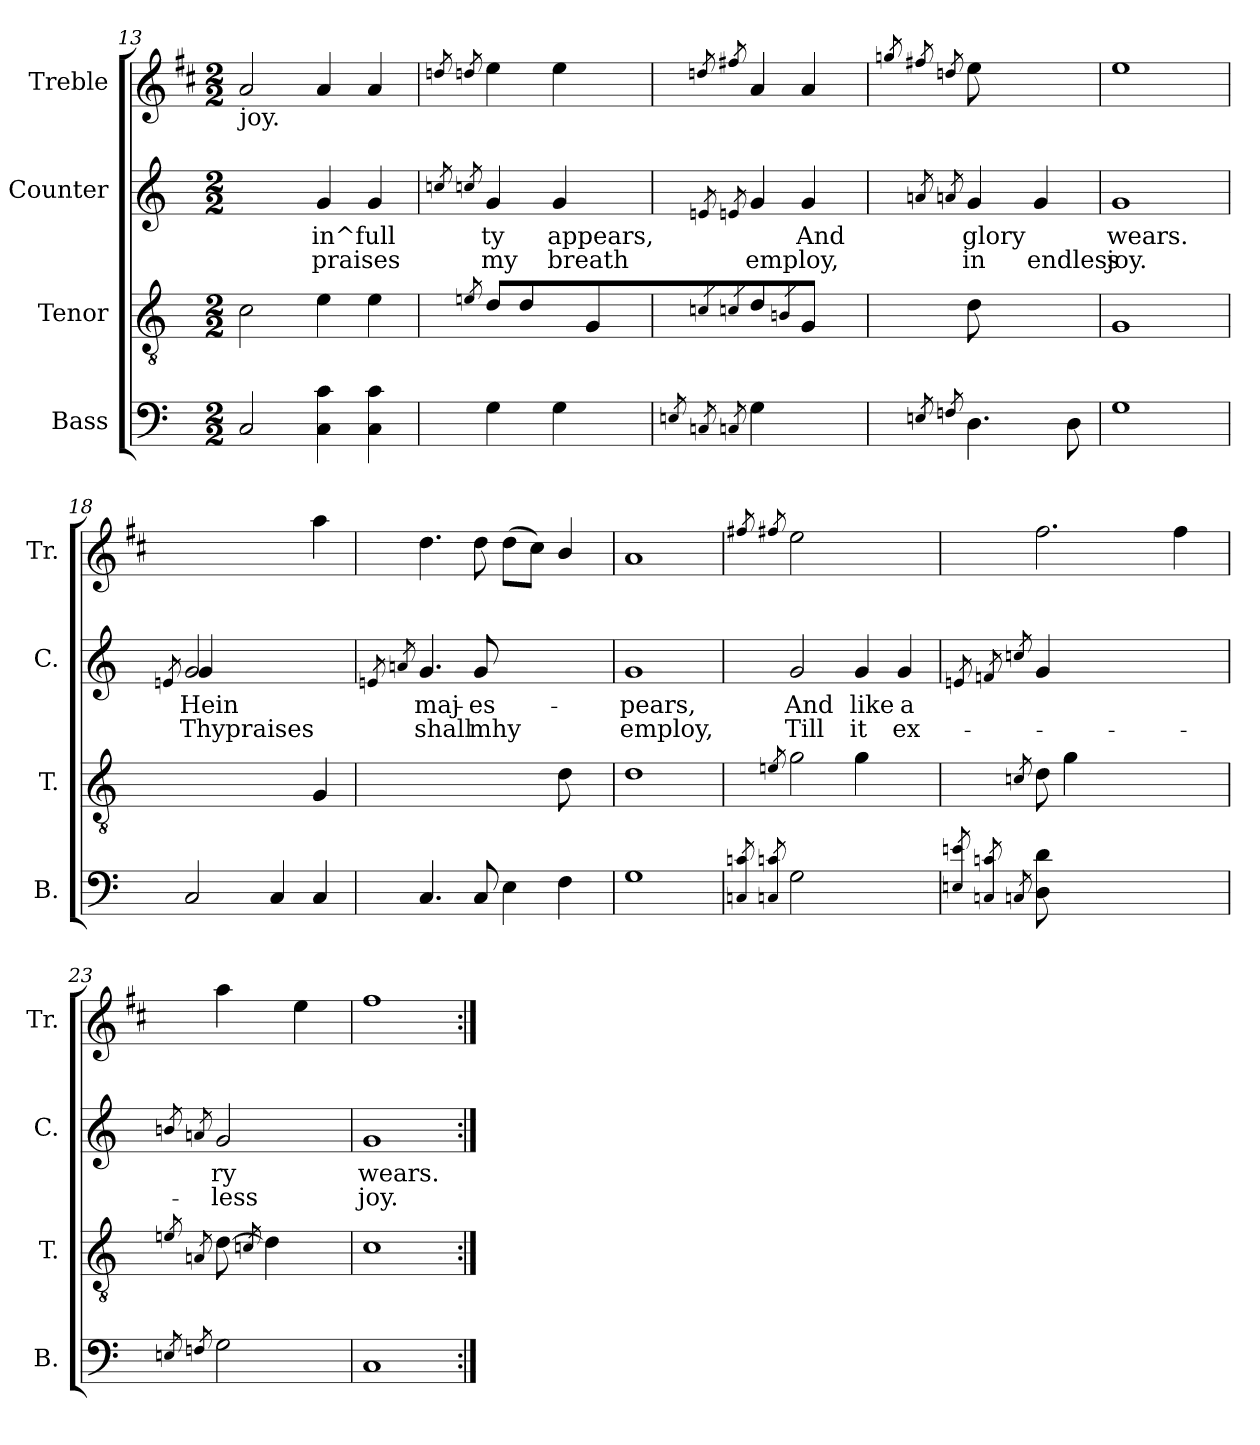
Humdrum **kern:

**kern	**text	**kern	**kern	**text	**text	**kern
*part4	*part4	*part3	*part2	*part2	*part2	*part1
*staff4	*staff4	*staff3	*staff2	*staff2	*staff2	*staff1
*I"Bass	*	*I"Tenor	*I"Counter	*	*	*I"Treble
*I'B.	*	*I'T.	*I'C.	*	*	*I'Tr.
!!LO:PB:g=z
*clefF4	*	*clefGv2	*clefG2	*	*	*clefG2
*	*	*	*	*	*	*ITrd1c2
*k[]	*	*k[]	*k[]	*	*	*k[]
*C:	*	*C:	*C:	*	*	*C:
*M2/2	*	*M2/2	*M2/2	*	*	*M2/2
=13	=13	=13	=13	=13	=13	=13
!	!	!	!	!	!	!LO:TX:b:t=joy.
!	!LO:LY:b	!	!	!	!	!
2C/	.	2c\	2ryy	.	.	2g/
!	!LO:LY:b	!	!	!LO:LY:b:rj	!LO:LY:b:rj	!
4c\ 4C\	.	4e\	4g/	in^full	praises	4g/
!	!LO:LY:b	!	!	!LO:LY:b:rj	!LO:LY:b:rj	!
4c\ 4C\	.	4e\	4g/	.	.	4g/
=14	=14	=14	=14	=14	=14	=14
.	.	.	8qccn/	.	.	8qccn/
.	.	8qen/	8qccn/	.	.	8qccn/
!	!LO:LY:b	!	!	!LO:LY:b:rj	!LO:LY:b:rj	!
4G\	.	8d\L	4g/	ty	my	4dd\
.	.	4d\	.	.	.	.
!	!LO:LY:b	!	!	!LO:LY:b:rj	!LO:LY:b:rj	!
4G\	.	.	4g/	appears,	breath	4dd\
.	.	4G/	.	.	.	.
8ryy	.	.	8ryy	.	.	8ryy
=15	=15	=15	=15	=15	=15	=15
8qEn/	.	.	.	.	.	.
8qCn/	.	8qcn/	8qen/	.	.	8qccn/
8qCn/	.	8qcn/	8qen/	.	.	8qeen/
!	!LO:LY:b	!	!	!LO:LY:b:rj	!LO:LY:b:rj	!
4G\	.	4d\	4g/	.	employ,	4g>/
.	.	8qBn/	.	.	.	.
!	!	!	!	!LO:LY:b:rj	!LO:LY:b:rj	!
4ryy	.	8G/J	4g/	And	.	4g/
.	.	8ryy	.	.	.	.
=16	=16	=16	=16	=16	=16	=16
.	.	.	.	.	.	8qffn/
8qEn/	.	.	8qan/	.	.	8qeen/
8qFn/	.	.	8qan/	.	.	8qccn/
!	!LO:LY:b	!	!	!LO:LY:b:rj	!LO:LY:b:rj	!
4.D\	.	8d\L	4g/	glory	in	8dd\
.	.	4.ryy	.	.	.	4.ryy
!	!	!	!	!LO:LY:b:rj	!LO:LY:b:rj	!
.	.	.	4g/	.	endless	.
!	!LO:LY:b	!	!	!	!	!
8D\	.	.	.	.	.	.
=17	=17	=17	=17	=17	=17	=17
!	!LO:LY:b	!	!	!LO:LY:b:rj	!LO:LY:b:rj	!
1G	.	1G	1g	wears.	joy.	1dd
=18	=18	=18	=18	=18	=18	=18
.	.	.	8qen/	.	.	.
!	!LO:LY:b	!	!	!LO:LY:b:rj	!LO:LY:b:rj	!
*	*	*	*^	*	*	*
2C/	.	2.ryy	2g/	4g/	Hein	Thypraises	2.ryy
.	.	.	.	2ryy	.	.	.
!	!LO:LY:b	!	!	!	!	!	!
4C/	.	.	2ryy	.	.	.	.
!	!LO:LY:b	!	!	!	!	!	!
4C/	.	4G/	.	4ryy	.	.	4gg\
*	*	*	*v	*v	*	*	*
=19	=19	=19	=19	=19	=19	=19
.	.	.	8qen/	.	.	.
.	.	.	8qan/	.	.	.
!	!LO:LY:b	!	!	!LO:LY:b:rj	!LO:LY:b:rj	!
4.C/	.	2.ryy	4.g/	maj-	-shall	4.cc\
!	!LO:LY:b	!	!	!LO:LY:b:rj	!LO:LY:b:rj	!
8C/	.	.	8g/	es-	-mhy	8cc\
!	!LO:LY:b	!	!	!	!	!
4E\	.	.	2ryy	.	.	(>8cc\L
.	.	.	.	.	.	8b\J)
!	!LO:LY:b	!	!	!	!	!
4F\	.	8d\L	.	.	.	4a/
.	.	8ryy	.	.	.	.
=20	=20	=20	=20	=20	=20	=20
!	!LO:LY:b	!	!	!LO:LY:b:rj	!LO:LY:b:rj	!
1G	.	1d	1g	pears,	employ,	1g
=21	=21	=21	=21	=21	=21	=21
8qcn/ 8qCn/	.	.	.	.	.	8qeen/
8qcn/ 8qCn/	.	8qen/	.	.	.	8qeen/
!	!LO:LY:b	!	!	!LO:LY:b:rj	!LO:LY:b:rj	!
2G\	.	2g\	2g/	And	Till	2dd\
!	!	!	!	!LO:LY:b:rj	!LO:LY:b:rj	!
2ryy	.	4g\	4g/	like	it	2ryy
!	!	!	!	!LO:LY:b:rj	!LO:LY:b:rj	!
.	.	4ryy	4g/	a	ex-	.
=22	=22	=22	=22	=22	=22	=22
8qen/ 8qEn/	.	.	8qen/	.	.	.
8qcn/ 8qCn/	.	.	8qfn/	.	.	.
8qCn/	.	8qcn/	8qccn/	.	.	.
!	!LO:LY:b	!	!	!LO:LY:b:rj	!	!
8d\ 8D\	.	8d\	4g/	-	.	2.ee\
2..ryy	.	4g\	.	.	.	.
.	.	.	2.ryy	.	.	.
.	.	2ryy	.	.	.	.
.	.	.	.	.	.	4ee\
.	.	8ryy	.	.	.	.
=23	=23	=23	=23	=23	=23	=23
8qEn/	.	8qen/	8qbn/	.	.	.
8qFn/	.	8qAn/	8qan/	.	.	.
!	!LO:LY:b	!	!	!LO:LY:b:rj	!LO:LY:b:rj	!
2G\	.	[>8d\	2g/	ry	less	4gg\
.	.	8qcn/	.	.	.	.
.	.	4d\]	.	.	.	.
.	.	.	.	.	.	4dd\
.	.	8ryy	.	.	.	.
=24	=24	=24	=24	=24	=24	=24
!	!LO:LY:b	!	!	!LO:LY:b:rj	!LO:LY:b:rj	!
1C	.	1c	1g	wears.	joy.	1ee
=:|!	=:|!	=:|!	=:|!	=:|!	=:|!	=:|!
*-	*-	*-	*-	*-	*-	*-
